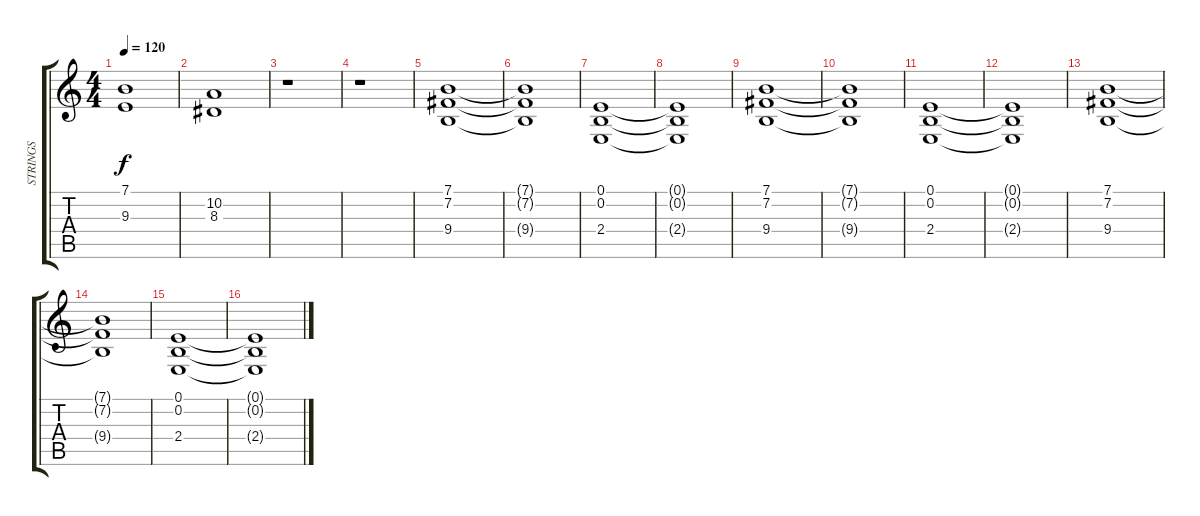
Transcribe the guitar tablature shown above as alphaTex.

\track (" STRINGS " " STRINGS ") {instrument stringensemble2}
\staff {score tabs}
\tuning (E4 B3 G3 D3 A2 E2) {hide}
\ts (4 4)
\tempo 120
\clef g2
\ks c
(7.1 9.3).1{dy f} |
(10.2 8.3).1 |
r.1 |
r.1 |
(7.1 7.2 9.4).1 |
(7.1{t} 7.2{t} 9.4{t}).1 |
(0.1 0.2 2.4).1 |
(0.1{t} 0.2{t} 2.4{t}).1 |
(7.1 7.2 9.4).1 |
(7.1{t} 7.2{t} 9.4{t}).1 |
(0.1 0.2 2.4).1 |
(0.1{t} 0.2{t} 2.4{t}).1 |
(7.1 7.2 9.4).1 |
(7.1{t} 7.2{t} 9.4{t}).1 |
(0.1 0.2 2.4).1 |
(0.1{t} 0.2{t} 2.4{t}).1
